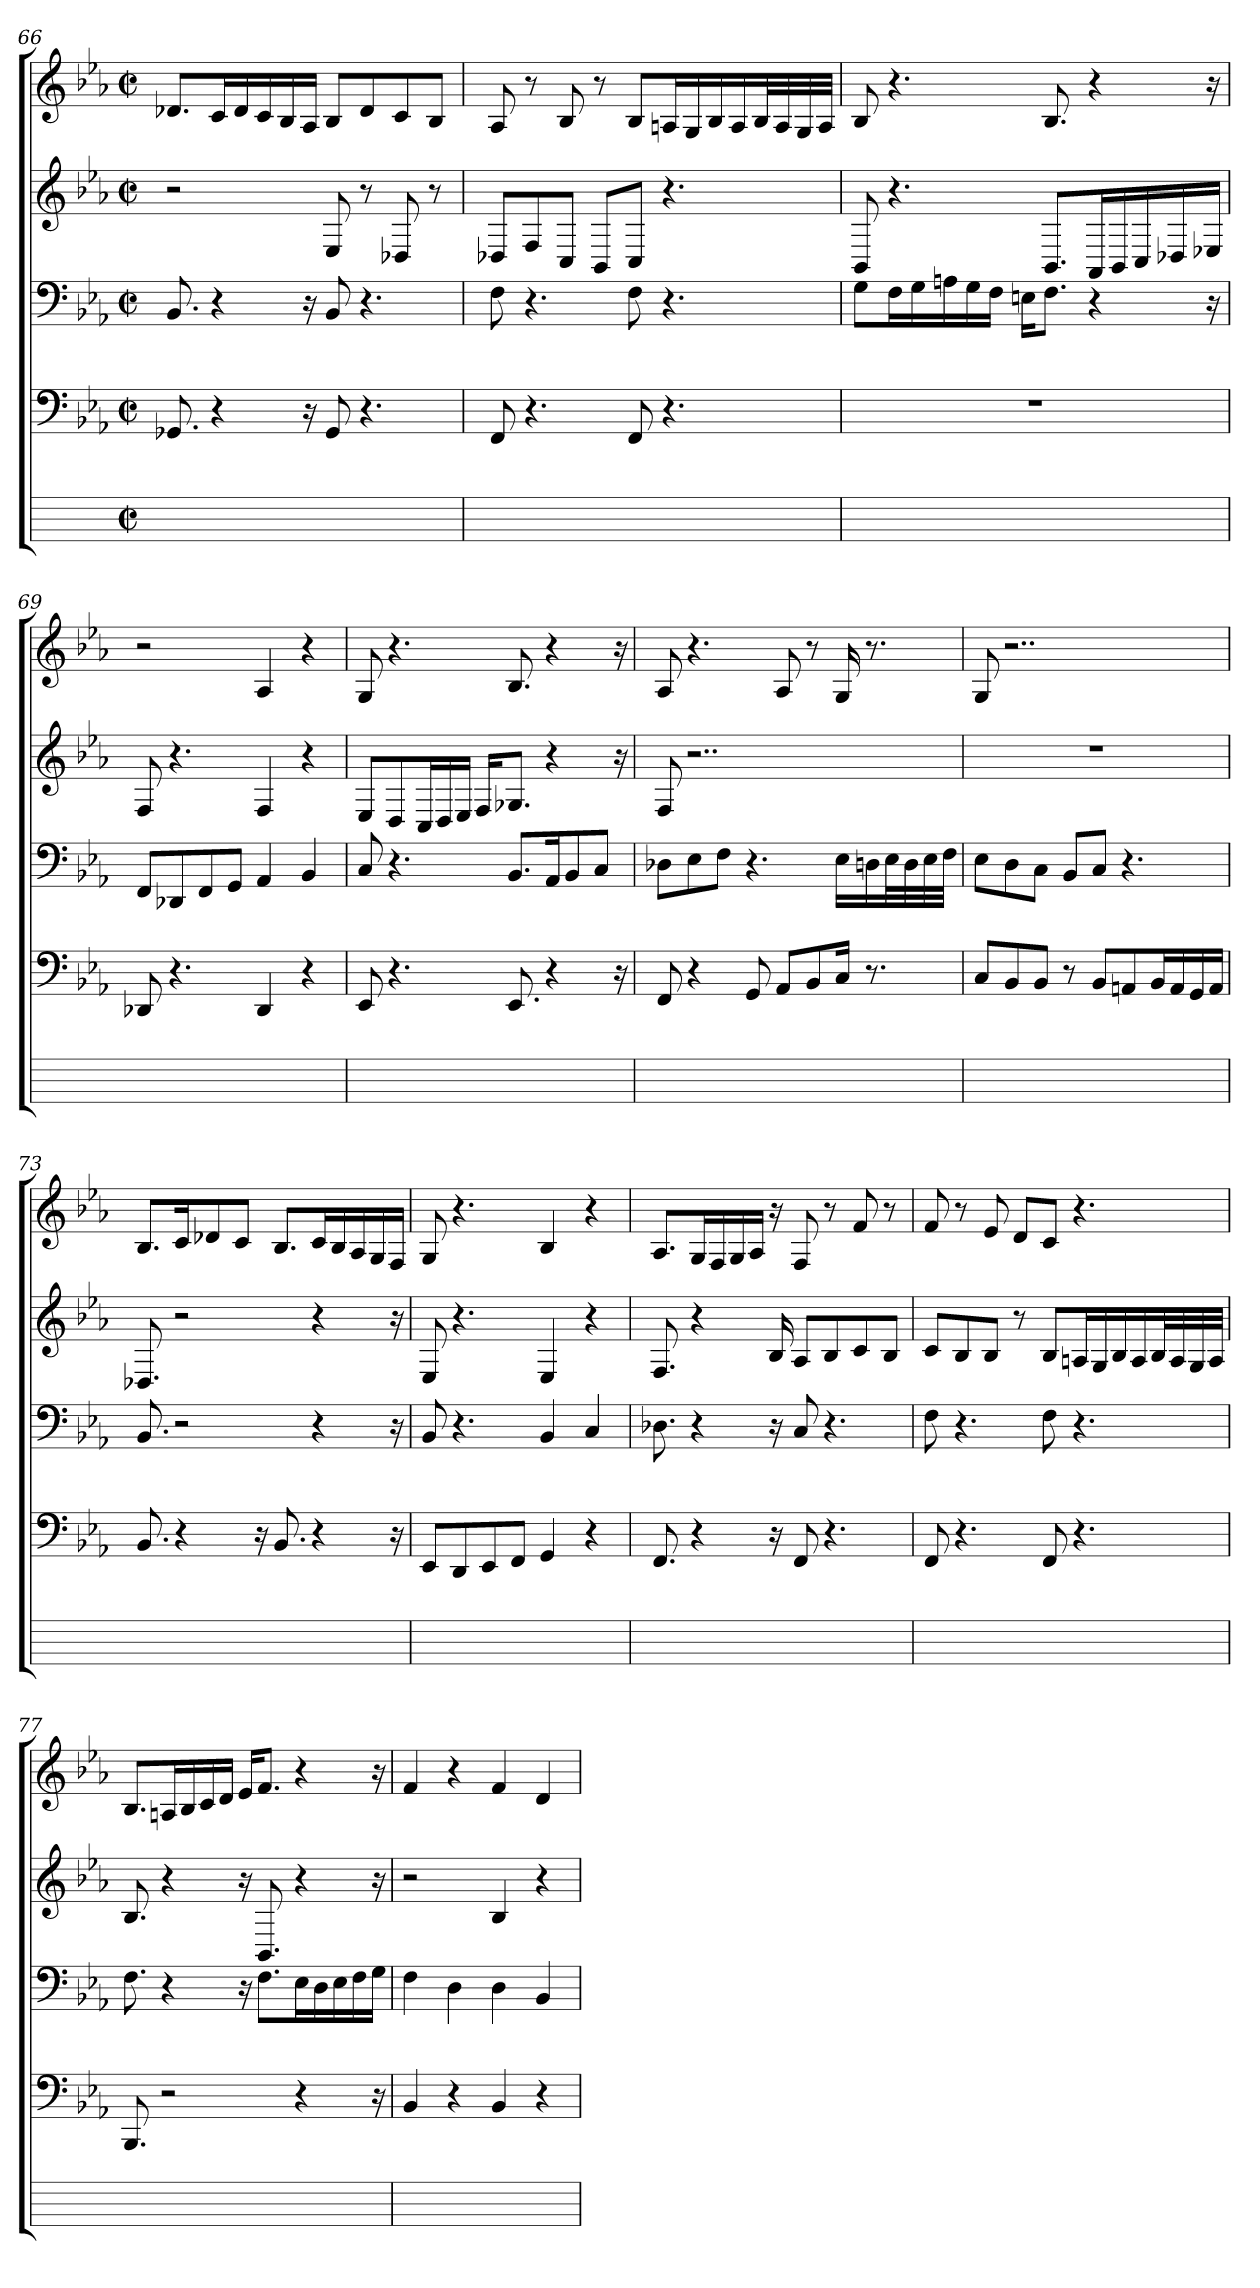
**kern	**kern	**kern	**kern	**kern
*part5	*part4	*part3	*part2	*part1
*staff5	*staff4	*staff3	*staff2	*staff1
*	*clefF4	*clefF4	*clefG2	*clefG2
*	*k[b-e-a-]	*k[b-e-a-]	*k[b-e-a-]	*k[b-e-a-]
*	*E-:	*E-:	*E-:	*E-:
*M2/2	*M2/2	*M2/2	*M2/2	*M2/2
*met(c|)	*met(c|)	*met(c|)	*met(c|)	*met(c|)
=66	=66	=66	=66	=66
1ryy	8.GG-X	8.BB-	2r	8.d-XiL
.	4r	4r	.	16cjL
.	.	.	.	16d-i
.	.	.	.	16cj
.	.	.	.	16B-j
.	16r	16r	.	16A-jJJ
.	8GG-i	8BB-i	8E-	8B-L
.	4.r	4.r	8r	8d-j
.	.	.	8D-X	8cZ
.	.	.	8r	8B-jJ
=67	=67	=67	=67	=67
1ryy	8FF	8F	8D-XiL	8A-
.	4.r	4.r	8Fj	8r
.	.	.	8CJ	8B-
.	.	.	8BB-L	8r
.	8FFi	8Fi	8CJ	8B-iL
.	4.r	4.r	4.r	16AnjL
.	.	.	.	16Gj
.	.	.	.	16B-i
.	.	.	.	16Aj
.	.	.	.	32B-jL
.	.	.	.	32Aj
.	.	.	.	32Gj
.	.	.	.	32AjJJJ
=68	=68	=68	=68	=68
1ryy	1r	8GVL	8BB-	8B-
.	.	16FjL	4.r	4.r
.	.	16Gj	.	.
.	.	16Anj	.	.
.	.	16Gj	.	.
.	.	16FjJJ	.	.
.	.	16EnjKL	.	.
.	.	8.FJ	8.BB-iL	8.B-i
.	.	4r	16AA-jL	4r
.	.	.	16BB-j	.
.	.	.	16Cj	.
.	.	.	16D-Xj	.
.	.	16r	16E-XjJJ	16r
=69	=69	=69	=69	=69
1ryy	8DD-X	8FFL	8F	2r
.	4.r	8DD-j	4.r	.
.	.	8FFj	.	.
.	.	8GGJ	.	.
.	4DD-i	4AA-	4F	4A-
.	4r	4BB-	4r	4r
=70	=70	=70	=70	=70
1ryy	8EE-	8C	8E-L	8G
.	4.r	4.r	8Dj	4.r
.	.	.	16CjL	.
.	.	.	16Dj	.
.	.	.	16E-iJJ	.
.	.	.	16FjKL	.
.	8.EE-	8.BB-L	8.G-XVJ	8.B-
.	4r	16AA-jk	4r	4r
.	.	8BB-j	.	.
.	.	8CJ	.	.
.	16r	.	16r	16r
=71	=71	=71	=71	=71
1ryy	8FF	8D-XVL	8F	8A-
.	4r	8E-	2..r	4.r
.	.	8FJ	.	.
.	8GG	4.r	.	.
.	8AA-L	.	.	8A-i
.	8BB-	.	.	8r
.	16CJk	16E-LL	.	16G
.	8.r	16Dnj	.	8.r
.	.	32E-jL	.	.
.	.	32Dj	.	.
.	.	32E-j	.	.
.	.	32FjJJJ	.	.
=72	=72	=72	=72	=72
1ryy	8CiL	8E-iL	1r	8G
.	8BB-	8D	.	2..r
.	8BB-J	8CJ	.	.
.	8r	8BB-L	.	.
.	8BB-iL	8CJ	.	.
.	8AAnj	4.r	.	.
.	16BB-iL	.	.	.
.	16AAj	.	.	.
.	16GGj	.	.	.
.	16AAjJJ	.	.	.
=73	=73	=73	=73	=73
1ryy	8.BB-	8.BB-	8.D-X	8.B-L
.	4r	2r	2r	16cjk
.	.	.	.	8d-Xj
.	.	.	.	8cjJ
.	16r	.	.	.
.	8.BB-i	.	.	8.B-iL
.	4r	4r	4r	16cjL
.	.	.	.	16B-j
.	.	.	.	16A-j
.	.	.	.	16Gj
.	16r	16r	16r	16FjJJ
=74	=74	=74	=74	=74
1ryy	8EE-L	8BB-	8E-	8G
.	8DDj	4.r	4.r	4.r
.	8EE-j	.	.	.
.	8FFjJ	.	.	.
.	4GG	4BB-i	4E-	4B-
.	4r	4C	4r	4r
=75	=75	=75	=75	=75
1ryy	8.FF	8.D-X	8.F	8.A-L
.	4r	4r	4r	16GjL
.	.	.	.	16Fj
.	.	.	.	16Gj
.	.	.	.	16A-iJJ
.	16r	16r	16B-j	16r
.	8FFi	8C	8A-L	8F
.	4.r	4.r	8B-	8r
.	.	.	8c	8f
.	.	.	8B-jJ	8r
=76	=76	=76	=76	=76
1ryy	8FFi	8F	8ciL	8fi
.	4.r	4.r	8B-	8r
.	.	.	8B-J	8e-
.	.	.	8r	8dL
.	8FFi	8Fi	8B-iL	8cJ
.	4.r	4.r	16AnZL	4.r
.	.	.	16Gj	.
.	.	.	16B-i	.
.	.	.	16Aj	.
.	.	.	32B-jL	.
.	.	.	32Aj	.
.	.	.	32Gj	.
.	.	.	32AjJJJ	.
=77	=77	=77	=77	=77
1ryy	8.BBB-Z	8.F	8.B-	8.B-L
.	2r	4r	4r	16AnjL
.	.	.	.	16B-j
.	.	.	.	16cj
.	.	.	.	16djJJ
.	.	16r	16r	16e-jKL
.	.	8.FL	8.BB-	8.fJ
.	4r	16E-jL	4r	4r
.	.	16Dj	.	.
.	.	16E-j	.	.
.	.	16Fj	.	.
.	16r	16GjJJ	16r	16r
=78	=78	=78	=78	=78
1ryy	4BB-	4Fi	2r	4f
.	4r	4D	.	4r
.	4BB-	4Di	4B-	4fi
.	4r	4BB-	4r	4d
=	=	=	=	=
*-	*-	*-	*-	*-
